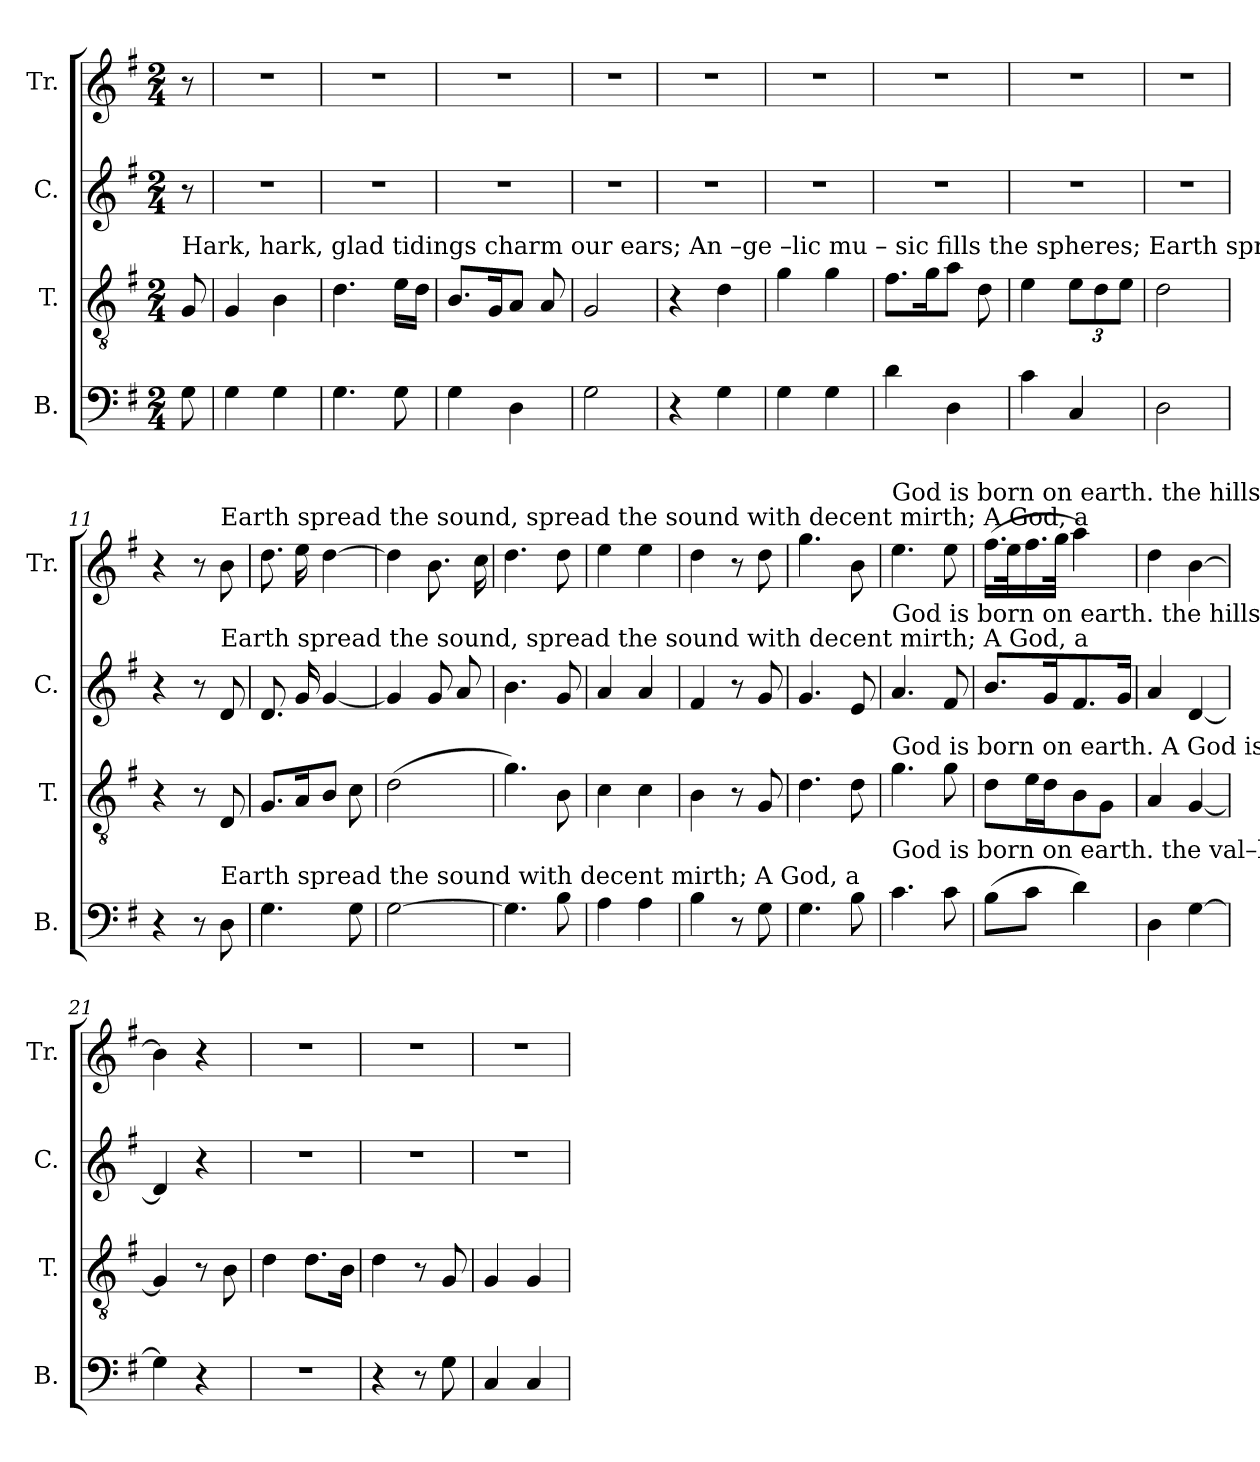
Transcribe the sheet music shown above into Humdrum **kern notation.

**kern	**kern	**kern	**kern
*part4	*part3	*part2	*part1
*staff4	*staff3	*staff2	*staff1
*I"B.	*I"T.	*I"C.	*I"Tr.
*I'B.	*I'T.	*I'C.	*I'Tr.
*clefF4	*clefGv2	*clefG2	*clefG2
*k[f#]	*k[f#]	*k[f#]	*k[f#]
*M2/4	*M2/4	*M2/4	*M2/4
*MM80	*MM80	*MM80	*MM80
=1	=1	=1	=1
!	!LO:TX:a:t=Hark, hark, glad tidings charm      our  ears;    An –ge –lic  mu    –    sic  fills  the    spheres;       Earth  spread     the    sound               with de–cent mirth;   A  God,  a	!	!
8G!\	8G!/	8r	8r
=2	=2	=2	=2
4G!\	4G!/	2r	2r
4G!\	4B!\	.	.
=3	=3	=3	=3
4.G!\	4.d!\	2r	2r
8G!\	16e!\LL	.	.
.	16d!\JJ	.	.
=4	=4	=4	=4
4G!\	8.B!/L	2r	2r
.	16G!/K	.	.
4D!\	8A!/J	.	.
.	8A!/	.	.
=5	=5	=5	=5
2G!\	2G!/	2r	2r
=6	=6	=6	=6
4r	4r	2r	2r
4G!\	4d!\	.	.
=7	=7	=7	=7
4G!\	4g!\	2r	2r
4G!\	4g!\	.	.
=8	=8	=8	=8
4d!\	8.f#!\L	2r	2r
.	16g!\K	.	.
4D!\	8a!\J	.	.
.	8d!\	.	.
=9	=9	=9	=9
4c!\	4e!\	2r	2r
*	*Xbrackettup	*	*
4C!/	12e!\L	.	.
.	12d!\	.	.
.	12e!\J	.	.
=10	=10	=10	=10
2D!\	2d!\	2r	2r
=11	=11	=11	=11
4r	4r	4r	4r
8r	8r	8r	8r
!	!	!	!LO:TX:a:t=Earth spread the sound, spread the sound with decent mirth;  A God, a
!	!	!LO:TX:a:t=Earth spread the sound, spread the sound with decent mirth;  A God, a	!
!LO:TX:a:t=Earth spread      the   sound                  with decent mirth;  A   God,  a	!	!	!
8D!\	8D!/	8d!/	8b!\
=12	=12	=12	=12
4.G!\	8.G!/L	8.d!/	8.dd!\
.	16A!/K	16g!/	16ee!\
.	8B!/J	[4g!/	[4dd!\
8G!\	8c!\	.	.
=13	=13	=13	=13
[2G!\	(2d!\	4g!/]	4dd!\]
.	.	8g!/	8.b!\
.	.	8a!/	.
.	.	.	16cc!\
=14	=14	=14	=14
4.G!\]	4.g!\)	4.b!\	4.dd!\
8B!\	8B!\	8g!/	8dd!\
=15	=15	=15	=15
4A!\	4c!\	4a!/	4ee!\
4A!\	4c!\	4a!/	4ee!\
=16	=16	=16	=16
4B!\	4B!\	4f#!/	4dd!\
8r	8r	8r	8r
8G!\	8G!/	8g!/	8dd!\
=17	=17	=17	=17
4.G!\	4.d!\	4.g!/	4.gg!\
8B!\	8d!\	8e!/	8b!\
!!LO:LB:g=z
=18	=18	=18	=18
!	!	!	!LO:TX:a:t=God  is     born                       on  earth.                                                                                                      the  hills   re  –  ply.    Eve–ning repeats to  won – dering morn,  A
!	!	!LO:TX:a:t=God  is     born                       on  earth.                                                                                                      the  hills   re  –  ply.     Eve–ning repeats to  won – dering morn,  A	!
!	!LO:TX:a:t=God  is     born                       on  earth.     A  God  is    born,   the   val–leys cry;  A  God  is    born,                                        Eve–ning repeats to  won – dering morn,  A	!	!
!LO:TX:a:t=God  is     born                       on  earth.                                      the   val–leys cry;                                                                       Eve–ning repeats to  won – dering morn,  A	!	!	!
4.c!\	4.g!\	4.a!/	4.ee!\
8c!\	8g!\	8f#!/	8ee!\
=19	=19	=19	=19
(8B!\L	8d!\L	8.b!/L	(16.ff#!\LL
.	.	.	32ee!\K
8c!\J	16e!\L	.	16.ff#!\
.	16d!\J	16g!/K	.
.	.	.	32gg!\JJk
4d!\)	8B!\	8.f#!/	4aa!\)
.	8G!\J	.	.
.	.	16g!/Jk	.
=20	=20	=20	=20
4D!\	4A!/	4a!/	4dd!\
[4G!\	[4G!/	[4d!/	[4b!\
=21	=21	=21	=21
4G!\]	4G!/]	4d!/]	4b!\]
4r	8r	4r	4r
.	8B!\	.	.
=22	=22	=22	=22
2r	4d!\	2r	2r
.	8.d!\L	.	.
.	16B!\Jk	.	.
=23	=23	=23	=23
4r	4d!\	2r	2r
8r	8r	.	.
8G!\	8G!/	.	.
=24	=24	=24	=24
4C!/	4G!/	2r	2r
4C!/	4G!/	.	.
=	=	=	=
*-	*-	*-	*-
